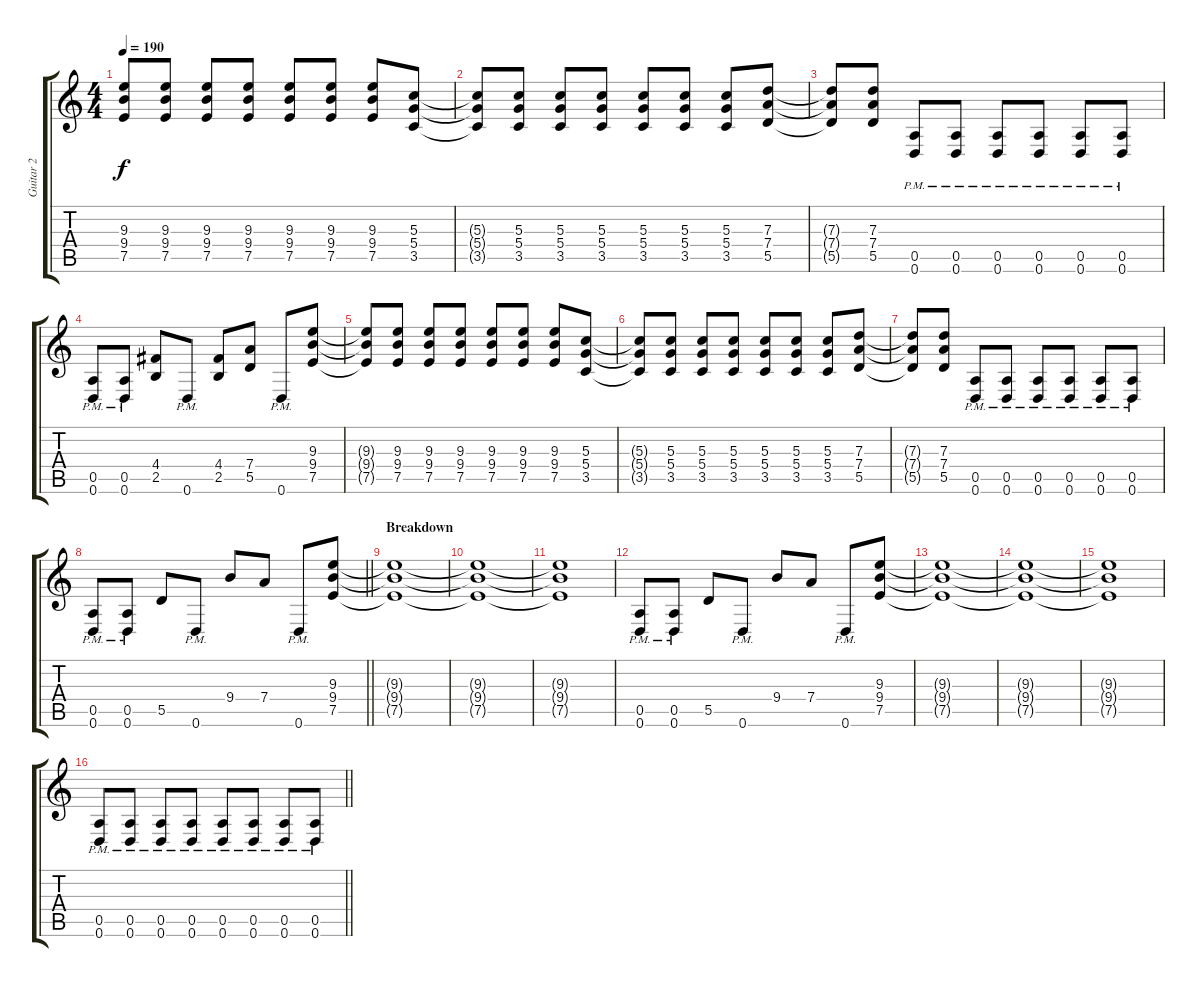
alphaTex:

\track ("Guitar 2" "Guitar 2") {instrument distortionguitar}
\staff {score tabs}
\tuning (E4 B3 G3 D3 A2 D2) {hide}
\ts (4 4)
\tempo 190
\clef g2
\ks c
(9.3{t} 9.4{t} 7.5{t}).8{dy f} (9.3 9.4 7.5).8 (9.3 9.4 7.5).8 (9.3 9.4 7.5).8 (9.3 9.4 7.5).8 (9.3 9.4 7.5).8 (9.3 9.4 7.5).8 (5.3 5.4 3.5).8 |
(5.3{t} 5.4{t} 3.5{t}).8 (5.3 5.4 3.5).8 (5.3 5.4 3.5).8 (5.3 5.4 3.5).8 (5.3 5.4 3.5).8 (5.3 5.4 3.5).8 (5.3 5.4 3.5).8 (7.3 7.4 5.5).8 |
(7.3{t} 7.4{t} 5.5{t}).8 (7.3 7.4 5.5).8 (0.5{pm} 0.6{pm}).8 (0.5{pm} 0.6{pm}).8 (0.5{pm} 0.6{pm}).8 (0.5{pm} 0.6{pm}).8 (0.5{pm} 0.6{pm}).8 (0.5{pm} 0.6{pm}).8 |
(0.5{pm} 0.6{pm}).8 (0.5{pm} 0.6{pm}).8 (4.4 2.5).8 0.6{pm}.8 (4.4 2.5).8 (7.4 5.5).8 0.6{pm}.8 (9.3 9.4 7.5).8 |
(9.3{t} 9.4{t} 7.5{t}).8 (9.3 9.4 7.5).8 (9.3 9.4 7.5).8 (9.3 9.4 7.5).8 (9.3 9.4 7.5).8 (9.3 9.4 7.5).8 (9.3 9.4 7.5).8 (5.3 5.4 3.5).8 |
(5.3{t} 5.4{t} 3.5{t}).8 (5.3 5.4 3.5).8 (5.3 5.4 3.5).8 (5.3 5.4 3.5).8 (5.3 5.4 3.5).8 (5.3 5.4 3.5).8 (5.3 5.4 3.5).8 (7.3 7.4 5.5).8 |
(7.3{t} 7.4{t} 5.5{t}).8 (7.3 7.4 5.5).8 (0.5{pm} 0.6{pm}).8 (0.5{pm} 0.6{pm}).8 (0.5{pm} 0.6{pm}).8 (0.5{pm} 0.6{pm}).8 (0.5{pm} 0.6{pm}).8 (0.5{pm} 0.6{pm}).8 |
\barLineRight lightlight
(0.5{pm} 0.6{pm}).8 (0.5{pm} 0.6{pm}).8 5.5.8 0.6{pm}.8 9.4.8 7.4.8 0.6{pm}.8 (9.3 9.4 7.5).8 |
\section ("" "Breakdown")
(9.3{t} 9.4{t} 7.5{t}).1 |
(9.3{t} 9.4{t} 7.5{t}).1 |
(9.3{t} 9.4{t} 7.5{t}).1 |
(0.5{pm} 0.6{pm}).8 (0.5{pm} 0.6{pm}).8 5.5.8 0.6{pm}.8 9.4.8 7.4.8 0.6{pm}.8 (9.3 9.4 7.5).8 |
(9.3{t} 9.4{t} 7.5{t}).1 |
(9.3{t} 9.4{t} 7.5{t}).1 |
(9.3{t} 9.4{t} 7.5{t}).1 |
\barLineRight lightlight
(0.5{pm} 0.6{pm}).8 (0.5{pm} 0.6{pm}).8 (0.5{pm} 0.6{pm}).8 (0.5{pm} 0.6{pm}).8 (0.5{pm} 0.6{pm}).8 (0.5{pm} 0.6{pm}).8 (0.5{pm} 0.6{pm}).8 (0.5{pm} 0.6{pm}).8
